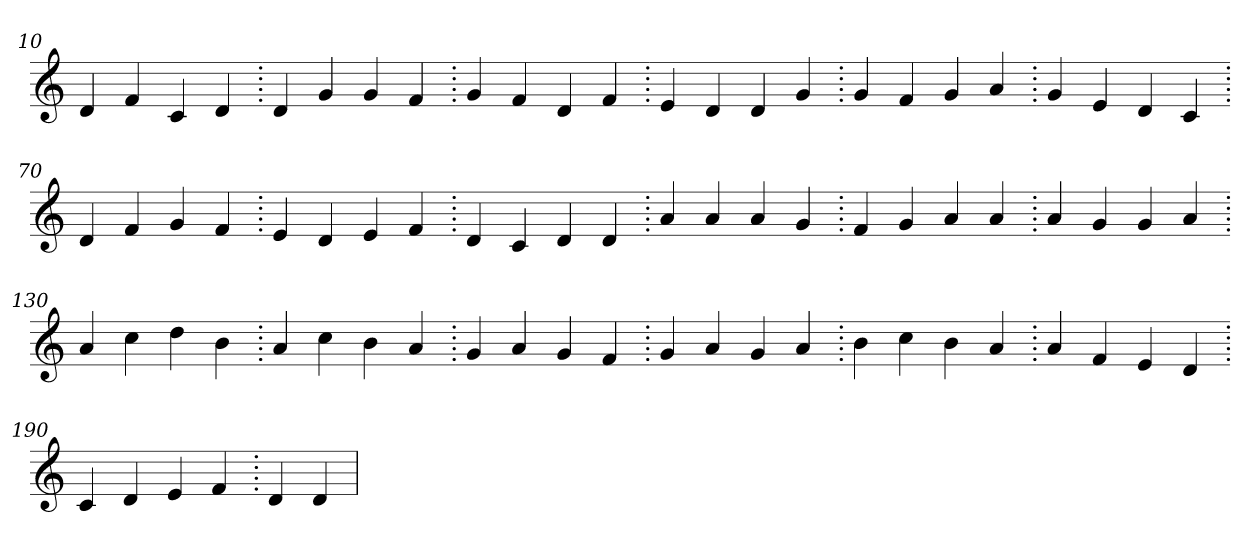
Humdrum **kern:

**kern
*part1
*staff1
*clefG2
=10.
4d
4f
4c
4d
=20.
4d
4g
4g
4f
=30.
4g
4f
4d
4f
=40.
4e
4d
4d
4g
=50.
4g
4f
4g
4a
=60.
4g
4e
4d
4c
=70.
4d
4f
4g
4f
=80.
4e
4d
4e
4f
=90.
4d
4c
4d
4d
=100.
4a
4a
4a
4g
=110.
4f
4g
4a
4a
=120.
4a
4g
4g
4a
=130.
4a
4cc
4dd
4b
=140.
4a
4cc
4b
4a
=150.
4g
4a
4g
4f
=160.
4g
4a
4g
4a
=170.
4b
4cc
4b
4a
=180.
4a
4f
4e
4d
=190.
4c
4d
4e
4f
=200.
4d
4d
=
*-
